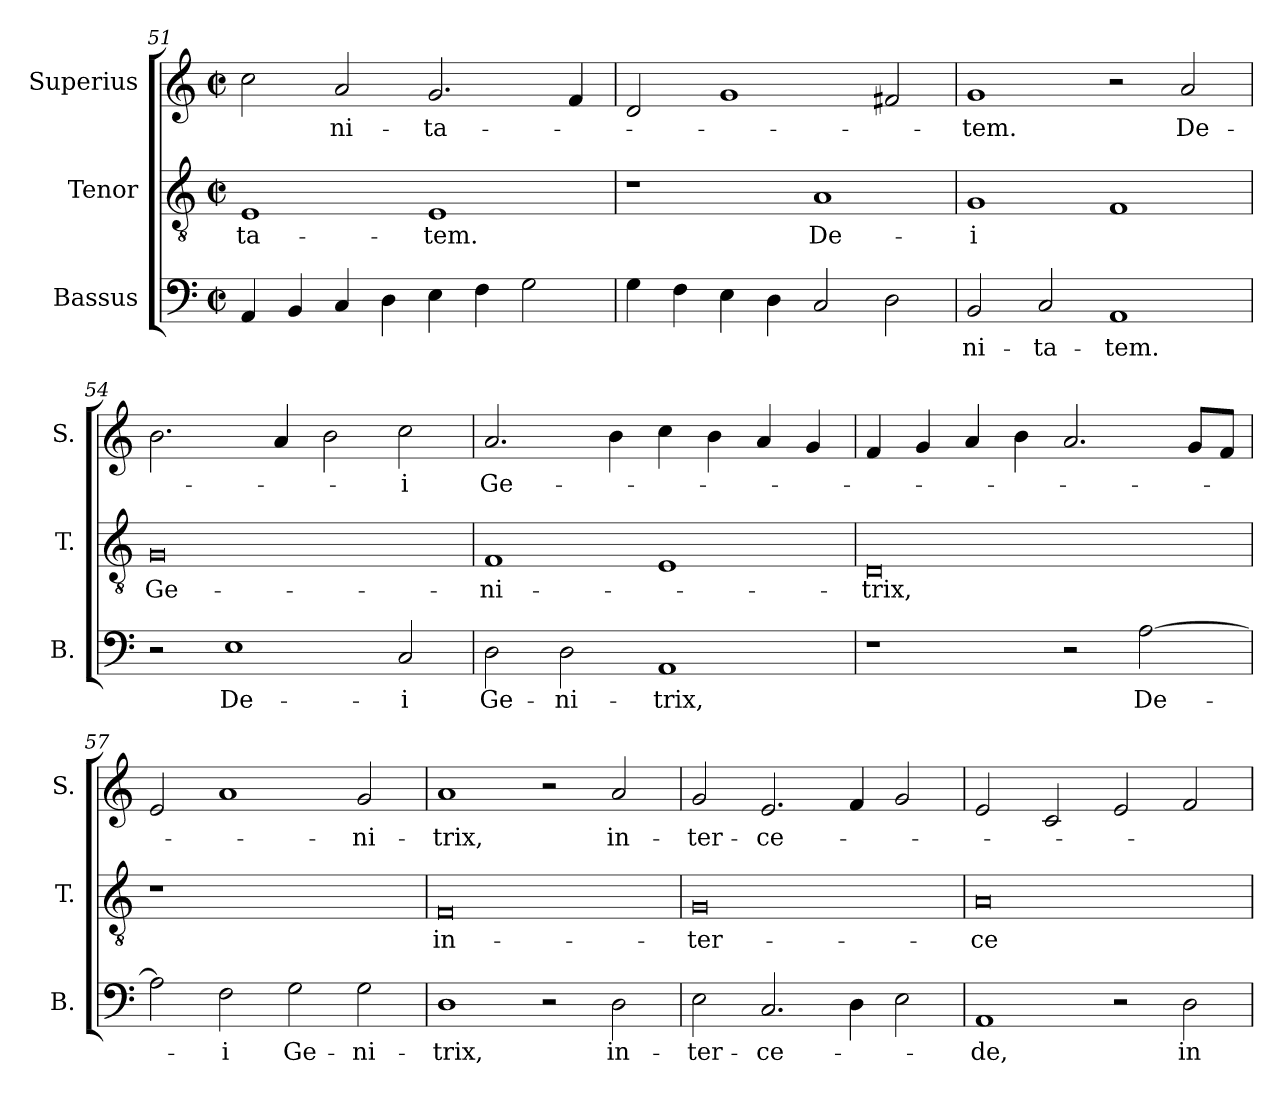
**kern	**text	**kern	**text	**kern	**text
*part3	*part3	*part2	*part2	*part1	*part1
*staff3	*staff3	*staff2	*staff2	*staff1	*staff1
*I"Bassus	*	*I"Tenor	*	*I"Superius	*
*I'B.	*	*I'T.	*	*I'S.	*
*clefF4	*	*clefGv2	*	*clefG2	*
*	*	*ITrd7c12	*	*	*
*k[]	*	*k[]	*	*k[]	*
*M2/2	*	*M2/2	*	*M2/2	*
*met(c|)	*	*met(c|)	*	*met(c|)	*
=51	=51	=51	=51	=51	=51
!	!	!	!LO:LY:b:color=#000000	!	!
4AAi/	.	1EEi	-ta-	2cci\	.
4BBi/	.	.	.	.	.
!	!	!	!	!	!LO:LY:b:color=#000000
4Ci/	.	.	.	2ai/	-ni-
4Di\	.	.	.	.	.
!	!	!	!LO:LY:b:color=#000000	!	!
!	!	!	!	!	!LO:LY:b:color=#000000
4Ei\	.	1EEi	-tem.	2.gi/	-ta-
4Fi\	.	.	.	.	.
2Gi\	.	.	.	.	.
.	.	.	.	4fi/	.
=52	=52	=52	=52	=52	=52
4Gi\	.	1r	.	2di/	.
4Fi\	.	.	.	.	.
4Ei\	.	.	.	1gi	.
4Di\	.	.	.	.	.
!	!	!	!LO:LY:b:color=#000000	!	!
2Ci/	.	1AAi	De-	.	.
2Di\	.	.	.	2f#Xi/	.
=53	=53	=53	=53	=53	=53
!	!LO:LY:b:color=#000000	!	!	!	!
!	!	!	!LO:LY:b:color=#000000	!	!
!	!	!	!	!	!LO:LY:b:color=#000000
2BBi/	-ni-	1GGi	-i	1gi	-tem.
!	!LO:LY:b:color=#000000	!	!	!	!
2Ci/	-ta-	.	.	.	.
!	!LO:LY:b:color=#000000	!	!	!	!
1AAi	-tem.	1FFi	.	2r	.
!	!	!	!	!	!LO:LY:b:color=#000000
.	.	.	.	2ai/	De-
=54	=54	=54	=54	=54	=54
!	!	!	!LO:LY:b:color=#000000	!	!
2r	.	0GGi	Ge-	2.bi\	.
!	!LO:LY:b:color=#000000	!	!	!	!
1Ei	De-	.	.	.	.
.	.	.	.	4ai/	.
.	.	.	.	2bi\	.
!	!LO:LY:b:color=#000000	!	!	!	!
!	!	!	!	!	!LO:LY:b:color=#000000
2Ci/	-i	.	.	2cci\	-i
=55	=55	=55	=55	=55	=55
!	!LO:LY:b:color=#000000	!	!	!	!
!	!	!	!LO:LY:b:color=#000000	!	!
!	!	!	!	!	!LO:LY:b:color=#000000
2Di\	Ge-	1FFi	-ni-	2.ai/	Ge-
!	!LO:LY:b:color=#000000	!	!	!	!
2Di\	-ni-	.	.	.	.
.	.	.	.	4bi\	.
!	!LO:LY:b:color=#000000	!	!	!	!
1AAi	-trix,	1EEi	.	4cci\	.
.	.	.	.	4bi\	.
.	.	.	.	4ai/	.
.	.	.	.	4gi/	.
=56	=56	=56	=56	=56	=56
!	!	!	!LO:LY:b:color=#000000	!	!
1r	.	0DDi	-trix,	4fi/	.
.	.	.	.	4gi/	.
.	.	.	.	4ai/	.
.	.	.	.	4bi\	.
2r	.	.	.	2.ai/	.
!	!LO:LY:b:color=#000000	!	!	!	!
[>2Ai\	De-	.	.	.	.
.	.	.	.	8gi/L	.
.	.	.	.	8fi/J	.
!!LO:LB:g=z
=57	=57	=57	=57	=57	=57
!	!	!LO:N:vis=1	!	!	!
2Ai\]	.	1r	.	2ei/	.
!	!LO:LY:b:color=#000000	!	!	!	!
2Fi\	-i	.	.	1ai	.
!	!LO:LY:b:color=#000000	!	!	!	!
2Gi\	Ge-	1ryy	.	.	.
!	!LO:LY:b:color=#000000	!	!	!	!
!	!	!	!	!	!LO:LY:b:color=#000000
2Gi\	-ni-	.	.	2gi/	-ni-
=58	=58	=58	=58	=58	=58
!	!LO:LY:b:color=#000000	!	!	!	!
!	!	!	!LO:LY:b:color=#000000	!	!
!	!	!	!	!	!LO:LY:b:color=#000000
1Di	-trix,	0FFi	in-	1ai	-trix,
2r	.	.	.	2r	.
!	!LO:LY:b:color=#000000	!	!	!	!
!	!	!	!	!	!LO:LY:b:color=#000000
2Di\	in-	.	.	2ai/	in-
=59	=59	=59	=59	=59	=59
!	!LO:LY:b:color=#000000	!	!	!	!
!	!	!	!LO:LY:b:color=#000000	!	!
!	!	!	!	!	!LO:LY:b:color=#000000
2Ei\	-ter-	0GGi	-ter-	2gi/	-ter-
!	!LO:LY:b:color=#000000	!	!	!	!
!	!	!	!	!	!LO:LY:b:color=#000000
2.Ci/	-ce-	.	.	2.ei/	-ce-
4Di\	.	.	.	4fi/	.
2Ei\	.	.	.	2gi/	.
=60	=60	=60	=60	=60	=60
!	!LO:LY:b:color=#000000	!	!	!	!
!	!	!	!LO:LY:b:color=#000000	!	!
1AAi	-de,	0AAi	-ce-	2ei/	.
.	.	.	.	2ci/	.
2r	.	.	.	2ei/	.
!	!LO:LY:b:color=#000000	!	!	!	!
2Di\	in-	.	.	2fi/	.
=	=	=	=	=	=
*-	*-	*-	*-	*-	*-
